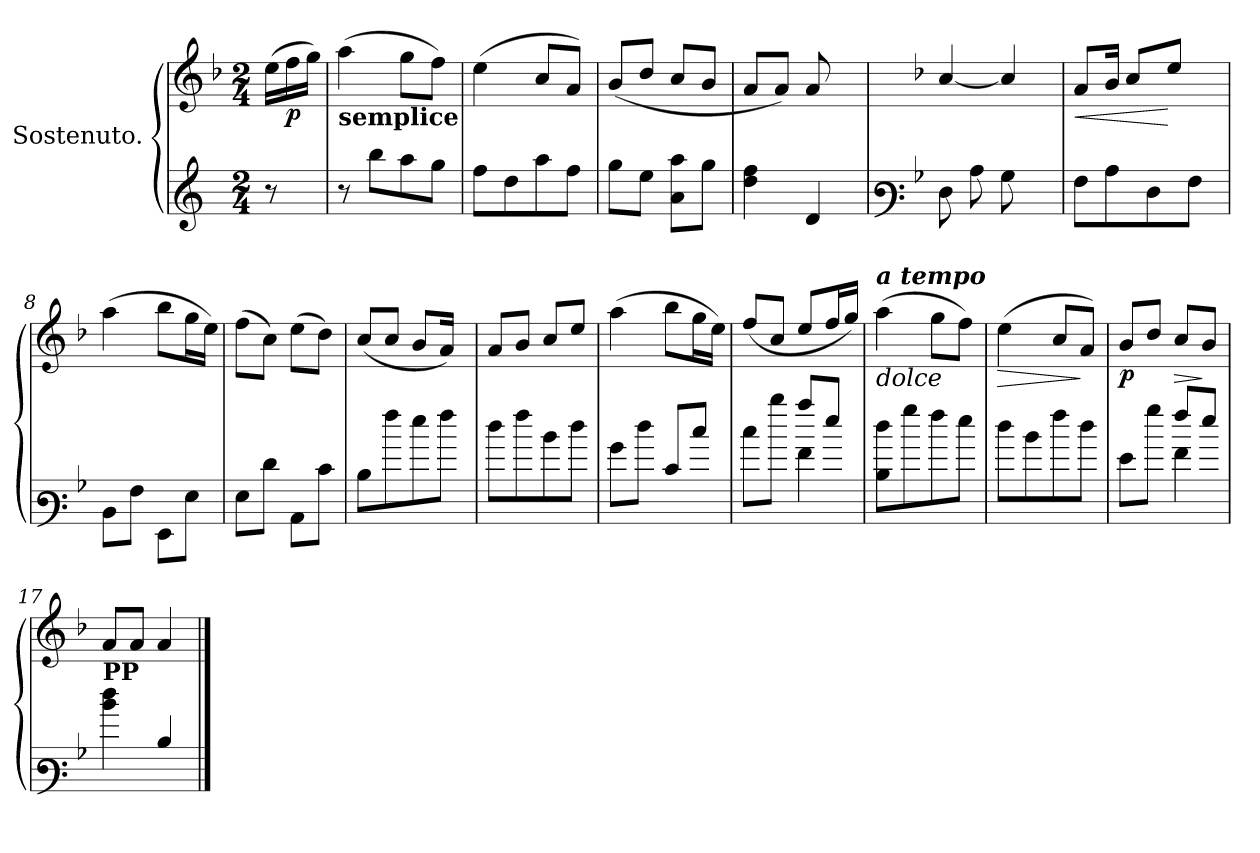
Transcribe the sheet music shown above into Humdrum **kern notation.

**kern	**kern	**dynam
*part1	*part1	*part1
*staff2	*staff1	*staff1/2
*I"Sostenuto.	*	*
*	*clefG3	*
*	*k[b-]	*
*M2/4	*M2/4	*
=1	=1	=1
8r	(>16cc\LL	.
!	!	!LO:DY:b
.	16dd\	p
16ryy	16ee\JJ)	.
=2	=2	=2
!	!LO:TX:b:B:t=semplice	!
8r	(>4ff\	.
8bb\L	.	.
8aa\	8ee\L	.
8gg\J	8dd\J)	.
=3	=3	=3
8ff\L	(>4cc\	.
8dd\	.	.
8aa\	8a/L	.
8ff\J	8f/J)	.
=4	=4	=4
8gg\L	(<8g/L	.
8ee\J	8b-/J	.
8a\ 8aa\L	8a/L	.
8gg\J	8g/J	.
=5	=5	=5
4dd\ 4ff\	8f/L	.
.	8f/J)	.
4d/	8f/L	.
.	8ryy	.
!!LO:LB:g=z
=6	=6	=6
*clefF3	*	*
*k[b-]	*k[b-]	*
8F\L	[>4a/	.
8c\	.	.
8B-\	4a/]	.
8ryy	.	.
=7	=7	=7
!	!	!LO:HP:b
8A\L	8f/L	<
8c\	16g/Jk	.
.	8a/L	.
8F\	.	.
.	8cc/J	[
8A\J	.	.
.	16ryy	.
=8	=8	=8
8D\L	(>4ff\	.
8A\J	.	.
8GG\L	8gg\L	.
8G\J	16ee\L	.
.	16cc\JJ)	.
=9	=9	=9
8G\L	(>8dd\L	.
8f\J	8a\J)	.
8C\L	(>8cc\L	.
8e\J	8b-\J)	.
!!LO:LB:g=z
=10	=10	=10
8d\L	(<8a/L	.
8aa\	8a/J	.
8gg\	8g/L	.
8aa\J	16f/Jk)	.
.	16ryy	.
=11	=11	=11
8ff\L	8f/L	.
8aa\	8g/J	.
8dd\	8a/L	.
8ff\J	8cc/J	.
=12	=12	=12
8b-\L	(>4ff\	.
8ff\J	.	.
8e/L	8gg\L	.
8ee/J	16ee\L	.
.	16cc\JJ)	.
=13	=13	=13
*^	*	*
8ee\L	4ryy	(>8dd/L	.
8ddd\J	.	8a/J	.
8ccc/L	4a\	8cc/L	.
8gg/J	.	16dd/L	.
.	.	16ee/JJ)	.
*v	*v	*	*
!!LO:LB:g=z
=14	=14	=14
!	!LO:TX:a:Bi:t=a tempo	!
!	!LO:TX:b:i:t=dolce	!
8d\ 8ff\L	(>4ff\	.
8bb-\	.	.
8aa\	8ee\L	.
8gg\J	8dd\J)	.
=15	=15	=15
!	!	!LO:HP:b
8ff\L	(>4cc\	>
8dd\	.	.
8aa\	8a/L	.
8ff\J	8f/J)	]
=16	=16	=16
*^	*	*
!	!	!	!LO:DY:b
4ryy	8g\L	8g/L	p
.	8bb-\J	8b-/J	.
!	!	!	!LO:HP:b
8aa/L	4a\	8a/L	>
8gg/J	.	8g/J	]
*v	*v	*	*
=17	=17	=17
!	!LO:TX:b:B:t=PP	!
4dd\ 4ff\	8f/L	.
.	8f/J	.
4d/	4f/	.
==	==	==
*-	*-	*-
